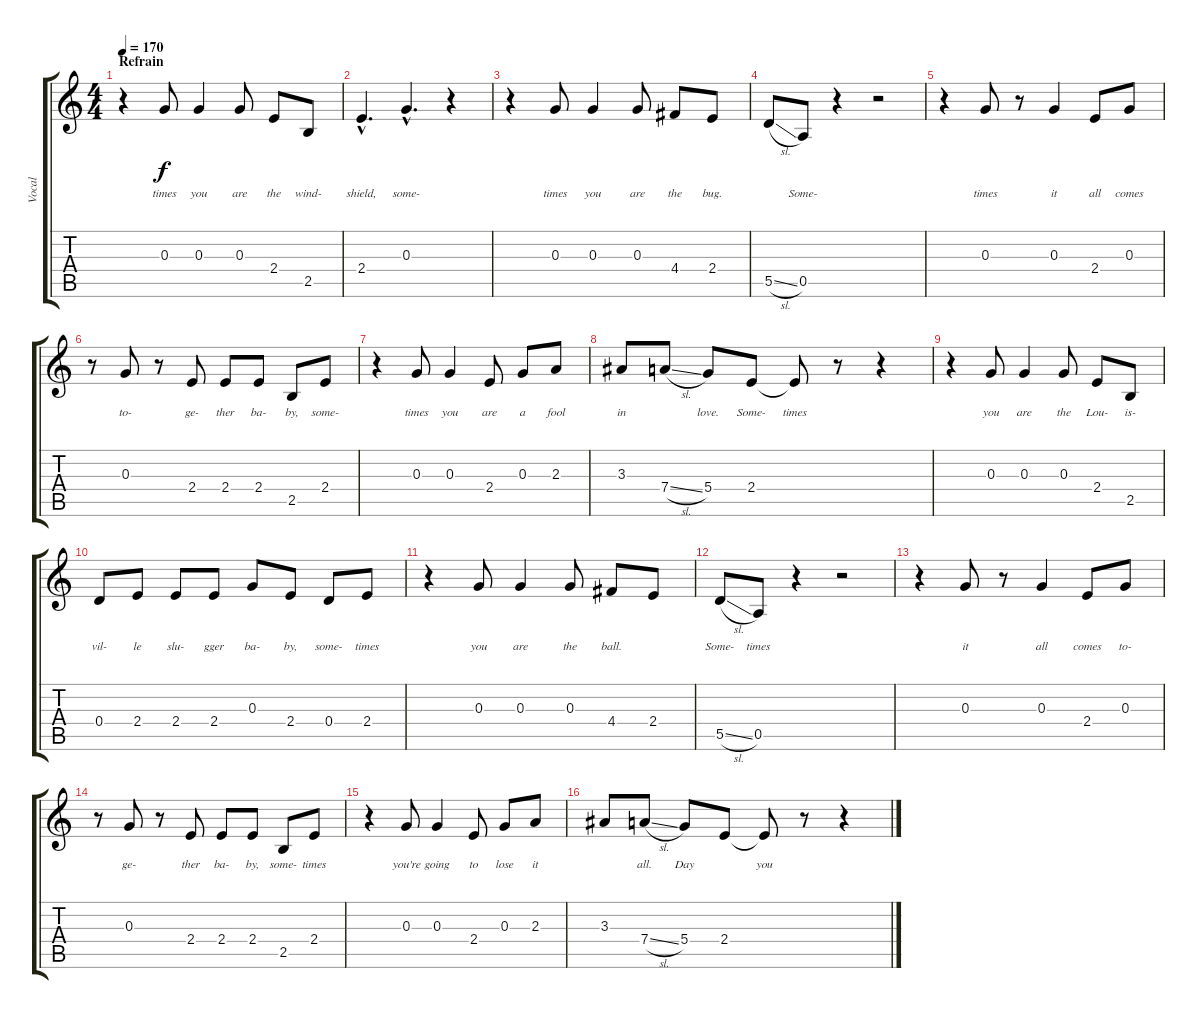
\track ("Vocal" "Vocal") {instrument electricguitarmuted}
\staff {score tabs}
\tuning (E4 B3 G3 D3 A2 E2) {hide}
\ts (4 4)
\section ("" "Refrain")
\tempo 170
\clef g2
\ks c
r.4{dy f} 0.3.8{lyrics (0 "") lyrics (1 "times") lyrics (2 "") lyrics (3 "") lyrics (4 "")} 0.3.4{lyrics (0 "") lyrics (1 "you") lyrics (2 "") lyrics (3 "") lyrics (4 "")} 0.3.8{lyrics (0 "") lyrics (1 "are") lyrics (2 "") lyrics (3 "") lyrics (4 "")} 2.4.8{lyrics (0 "") lyrics (1 "the") lyrics (2 "") lyrics (3 "") lyrics (4 "")} 2.5.8{lyrics (0 "") lyrics (1 "wind-") lyrics (2 "") lyrics (3 "") lyrics (4 "")} |
2.4{hac}.4{d lyrics (0 "") lyrics (1 "shield,") lyrics (2 "") lyrics (3 "") lyrics (4 "")} 0.3{hac}.4{d lyrics (0 "") lyrics (1 "some-") lyrics (2 "") lyrics (3 "") lyrics (4 "")} r.4 |
r.4 0.3.8{lyrics (0 "") lyrics (1 "times") lyrics (2 "") lyrics (3 "") lyrics (4 "")} 0.3.4{lyrics (0 "") lyrics (1 "you") lyrics (2 "") lyrics (3 "") lyrics (4 "")} 0.3.8{lyrics (0 "") lyrics (1 "are") lyrics (2 "") lyrics (3 "") lyrics (4 "")} 4.4.8{lyrics (0 "") lyrics (1 "the") lyrics (2 "") lyrics (3 "") lyrics (4 "")} 2.4.8{lyrics (0 "") lyrics (1 "bug.") lyrics (2 "") lyrics (3 "") lyrics (4 "")} |
5.5{sl}.8{lyrics (0 "") lyrics (1 "") lyrics (2 "") lyrics (3 "") lyrics (4 "")} 0.5.8{lyrics (0 "") lyrics (1 "Some-") lyrics (2 "") lyrics (3 "") lyrics (4 "")} r.4 r.2 |
r.4 0.3.8{lyrics (0 "") lyrics (1 "times") lyrics (2 "") lyrics (3 "") lyrics (4 "")} r.8 0.3.4{lyrics (0 "") lyrics (1 "it") lyrics (2 "") lyrics (3 "") lyrics (4 "")} 2.4.8{lyrics (0 "") lyrics (1 "all") lyrics (2 "") lyrics (3 "") lyrics (4 "")} 0.3.8{lyrics (0 "") lyrics (1 "comes") lyrics (2 "") lyrics (3 "") lyrics (4 "")} |
r.8 0.3.8{lyrics (0 "") lyrics (1 "to-") lyrics (2 "") lyrics (3 "") lyrics (4 "")} r.8 2.4.8{lyrics (0 "") lyrics (1 "ge-") lyrics (2 "") lyrics (3 "") lyrics (4 "")} 2.4.8{lyrics (0 "") lyrics (1 "ther") lyrics (2 "") lyrics (3 "") lyrics (4 "")} 2.4.8{lyrics (0 "") lyrics (1 "ba-") lyrics (2 "") lyrics (3 "") lyrics (4 "")} 2.5.8{lyrics (0 "") lyrics (1 "by,") lyrics (2 "") lyrics (3 "") lyrics (4 "")} 2.4.8{lyrics (0 "") lyrics (1 "some-") lyrics (2 "") lyrics (3 "") lyrics (4 "")} |
r.4 0.3.8{lyrics (0 "") lyrics (1 "times") lyrics (2 "") lyrics (3 "") lyrics (4 "")} 0.3.4{lyrics (0 "") lyrics (1 "you") lyrics (2 "") lyrics (3 "") lyrics (4 "")} 2.4.8{lyrics (0 "") lyrics (1 "are") lyrics (2 "") lyrics (3 "") lyrics (4 "")} 0.3.8{lyrics (0 "") lyrics (1 "a") lyrics (2 "") lyrics (3 "") lyrics (4 "")} 2.3.8{lyrics (0 "") lyrics (1 "fool") lyrics (2 "") lyrics (3 "") lyrics (4 "")} |
3.3.8{lyrics (0 "") lyrics (1 "in") lyrics (2 "") lyrics (3 "") lyrics (4 "")} 7.4{sl}.8{lyrics (0 "") lyrics (1 "") lyrics (2 "") lyrics (3 "") lyrics (4 "")} 5.4.8{lyrics (0 "") lyrics (1 "love.") lyrics (2 "") lyrics (3 "") lyrics (4 "")} 2.4.8{lyrics (0 "") lyrics (1 "Some-") lyrics (2 "") lyrics (3 "") lyrics (4 "")} 2.4{t}.8{lyrics (0 "") lyrics (1 "times") lyrics (2 "") lyrics (3 "") lyrics (4 "")} r.8 r.4 |
r.4 0.3.8{lyrics (0 "") lyrics (1 "you") lyrics (2 "") lyrics (3 "") lyrics (4 "")} 0.3.4{lyrics (0 "") lyrics (1 "are") lyrics (2 "") lyrics (3 "") lyrics (4 "")} 0.3.8{lyrics (0 "") lyrics (1 "the") lyrics (2 "") lyrics (3 "") lyrics (4 "")} 2.4.8{lyrics (0 "") lyrics (1 "Lou-") lyrics (2 "") lyrics (3 "") lyrics (4 "")} 2.5.8{lyrics (0 "") lyrics (1 "is-") lyrics (2 "") lyrics (3 "") lyrics (4 "")} |
0.4.8{lyrics (0 "") lyrics (1 "vil-") lyrics (2 "") lyrics (3 "") lyrics (4 "")} 2.4.8{lyrics (0 "") lyrics (1 "le") lyrics (2 "") lyrics (3 "") lyrics (4 "")} 2.4.8{lyrics (0 "") lyrics (1 "slu-") lyrics (2 "") lyrics (3 "") lyrics (4 "")} 2.4.8{lyrics (0 "") lyrics (1 "gger") lyrics (2 "") lyrics (3 "") lyrics (4 "")} 0.3.8{lyrics (0 "") lyrics (1 "ba-") lyrics (2 "") lyrics (3 "") lyrics (4 "")} 2.4.8{lyrics (0 "") lyrics (1 "by,") lyrics (2 "") lyrics (3 "") lyrics (4 "")} 0.4.8{lyrics (0 "") lyrics (1 "some-") lyrics (2 "") lyrics (3 "") lyrics (4 "")} 2.4.8{lyrics (0 "") lyrics (1 "times") lyrics (2 "") lyrics (3 "") lyrics (4 "")} |
r.4 0.3.8{lyrics (0 "") lyrics (1 "you") lyrics (2 "") lyrics (3 "") lyrics (4 "")} 0.3.4{lyrics (0 "") lyrics (1 "are") lyrics (2 "") lyrics (3 "") lyrics (4 "")} 0.3.8{lyrics (0 "") lyrics (1 "the") lyrics (2 "") lyrics (3 "") lyrics (4 "")} 4.4.8{lyrics (0 "") lyrics (1 "ball.") lyrics (2 "") lyrics (3 "") lyrics (4 "")} 2.4.8{lyrics (0 "") lyrics (1 "") lyrics (2 "") lyrics (3 "") lyrics (4 "")} |
5.5{sl}.8{lyrics (0 "") lyrics (1 "Some-") lyrics (2 "") lyrics (3 "") lyrics (4 "")} 0.5.8{lyrics (0 "") lyrics (1 "times") lyrics (2 "") lyrics (3 "") lyrics (4 "")} r.4 r.2 |
r.4 0.3.8{lyrics (0 "") lyrics (1 "it") lyrics (2 "") lyrics (3 "") lyrics (4 "")} r.8 0.3.4{lyrics (0 "") lyrics (1 "all") lyrics (2 "") lyrics (3 "") lyrics (4 "")} 2.4.8{lyrics (0 "") lyrics (1 "comes") lyrics (2 "") lyrics (3 "") lyrics (4 "")} 0.3.8{lyrics (0 "") lyrics (1 "to-") lyrics (2 "") lyrics (3 "") lyrics (4 "")} |
r.8 0.3.8{lyrics (0 "") lyrics (1 "ge-") lyrics (2 "") lyrics (3 "") lyrics (4 "")} r.8 2.4.8{lyrics (0 "") lyrics (1 "ther") lyrics (2 "") lyrics (3 "") lyrics (4 "")} 2.4.8{lyrics (0 "") lyrics (1 "ba-") lyrics (2 "") lyrics (3 "") lyrics (4 "")} 2.4.8{lyrics (0 "") lyrics (1 "by,") lyrics (2 "") lyrics (3 "") lyrics (4 "")} 2.5.8{lyrics (0 "") lyrics (1 "some-") lyrics (2 "") lyrics (3 "") lyrics (4 "")} 2.4.8{lyrics (0 "") lyrics (1 "times") lyrics (2 "") lyrics (3 "") lyrics (4 "")} |
r.4 0.3.8{lyrics (0 "") lyrics (1 "you're") lyrics (2 "") lyrics (3 "") lyrics (4 "")} 0.3.4{lyrics (0 "") lyrics (1 "going") lyrics (2 "") lyrics (3 "") lyrics (4 "")} 2.4.8{lyrics (0 "") lyrics (1 "to") lyrics (2 "") lyrics (3 "") lyrics (4 "")} 0.3.8{lyrics (0 "") lyrics (1 "lose") lyrics (2 "") lyrics (3 "") lyrics (4 "")} 2.3.8{lyrics (0 "") lyrics (1 "it") lyrics (2 "") lyrics (3 "") lyrics (4 "")} |
3.3.8{lyrics (0 "") lyrics (1 "") lyrics (2 "") lyrics (3 "") lyrics (4 "")} 7.4{sl}.8{lyrics (0 "") lyrics (1 "all.") lyrics (2 "") lyrics (3 "") lyrics (4 "")} 5.4.8{lyrics (0 "") lyrics (1 "Day") lyrics (2 "") lyrics (3 "") lyrics (4 "")} 2.4.8{lyrics (0 "") lyrics (1 "") lyrics (2 "") lyrics (3 "") lyrics (4 "")} 2.4{t}.8{lyrics (0 "") lyrics (1 "you") lyrics (2 "") lyrics (3 "") lyrics (4 "")} r.8 r.4
